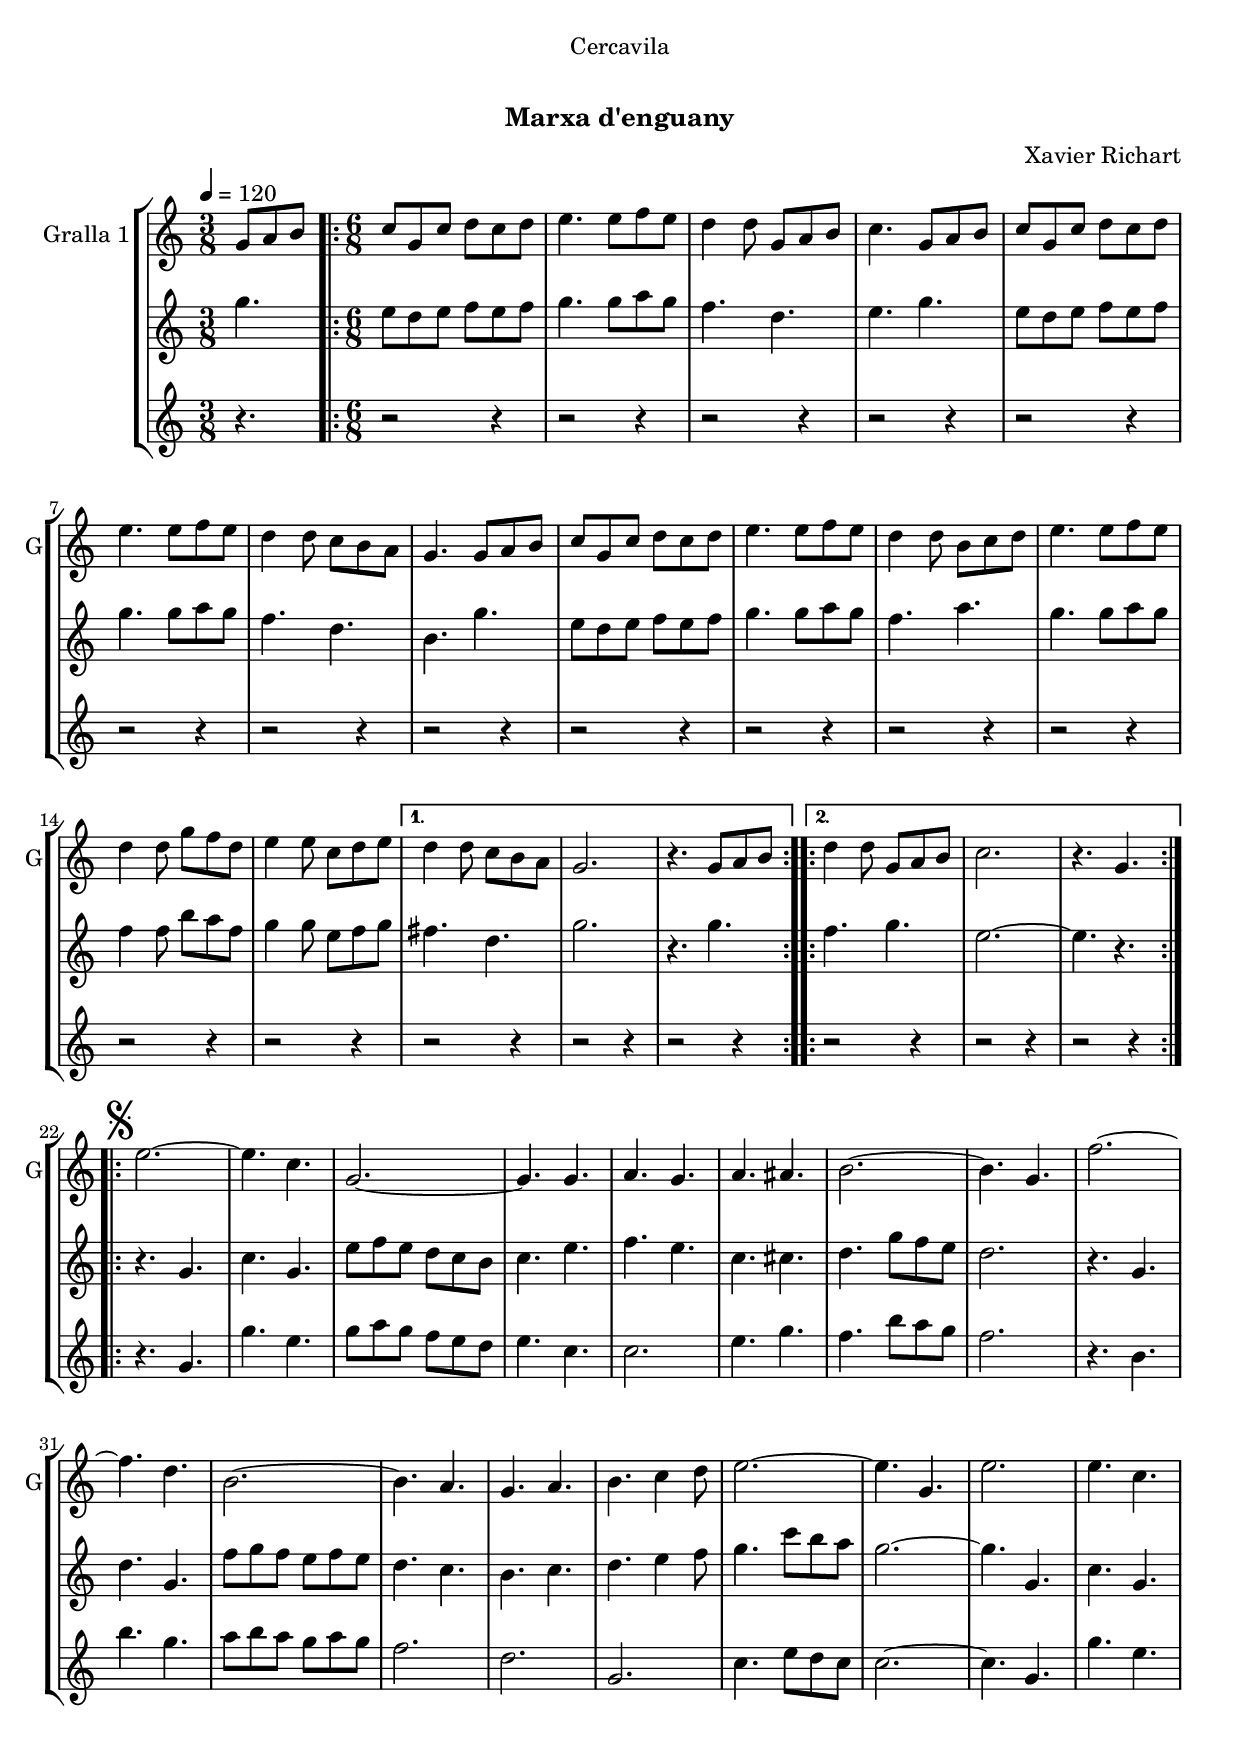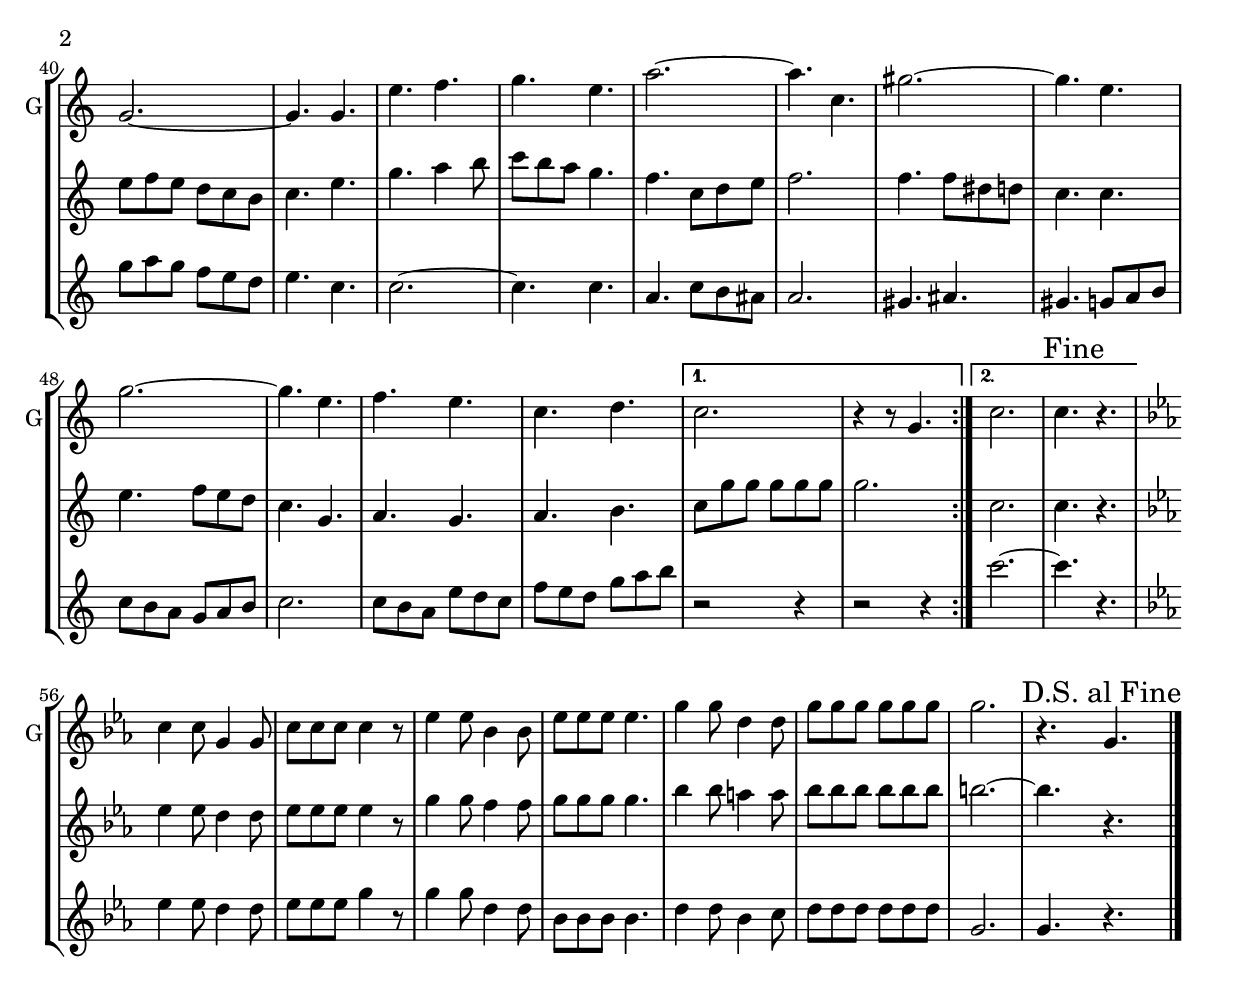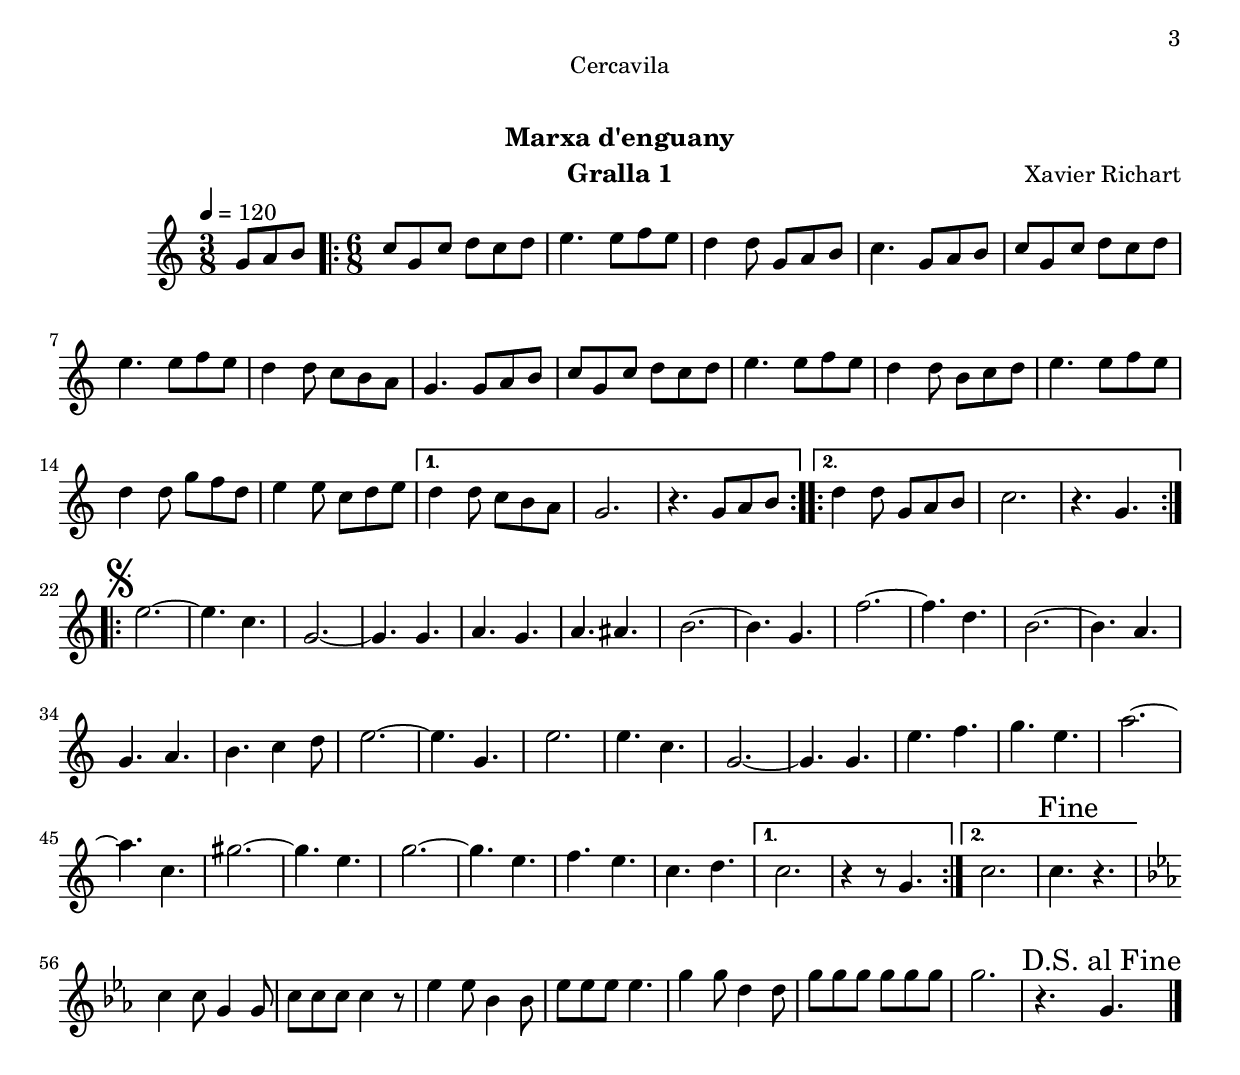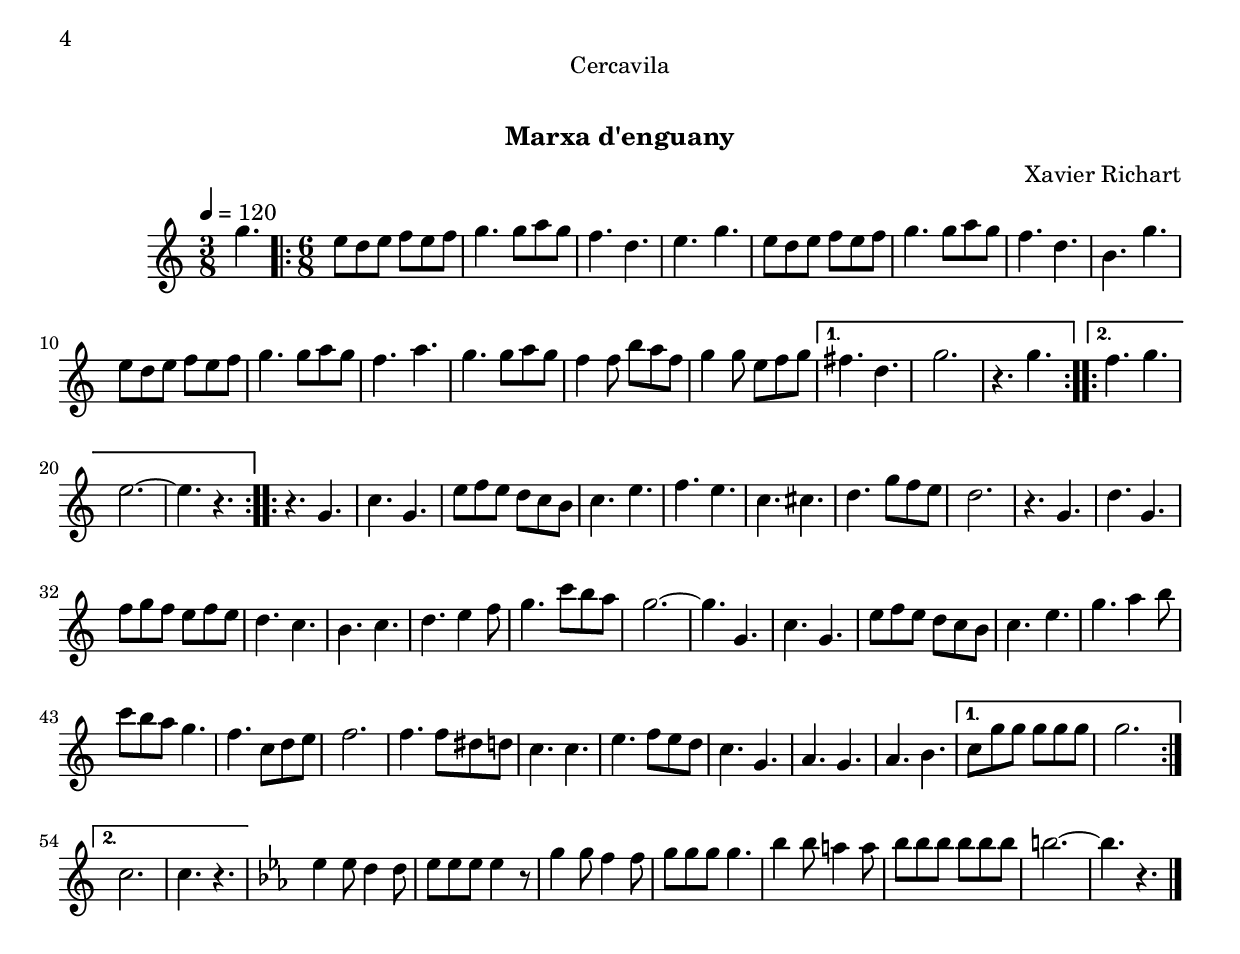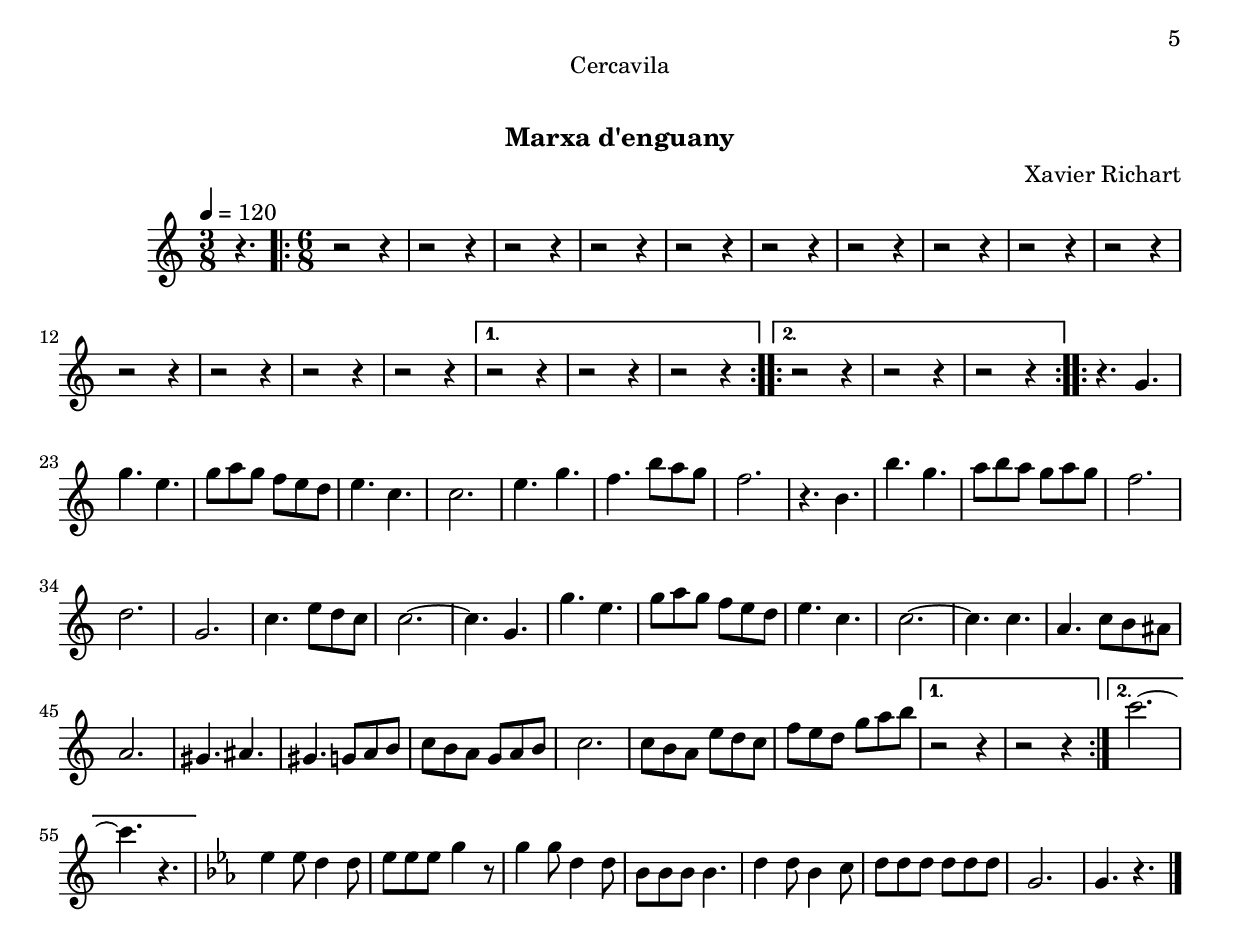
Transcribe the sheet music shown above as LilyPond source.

\version "2.22.1"

\header {
  dedication="Cercavila"
  title="  "
  subtitle="Marxa d'enguany"
  subsubtitle=""
  poet=""
  meter=""
  piece=""
  composer="Xavier Richart"
  arranger=""
  opus=""
  instrument=""
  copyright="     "
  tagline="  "
}

liniaroAa =
\relative g'
{
  \tempo 4=120
  \clef treble
  \key c \major
  \time 3/8
  g8 a b  |
  \time 6/8   \repeat volta 2 { c8 g c d c d  |
  e4. e8 f e  |
  d4 d8 g, a b  |
  %05
  c4. g8 a b  |
  c8 g c d c d  |
  e4. e8 f e  |
  d4 d8 c b a  |
  g4. g8 a b  |
  %10
  c8 g c d c d  |
  e4. e8 f e  |
  d4 d8 b c d  |
  e4. e8 f e  |
  d4 d8 g f d  |
  %15
  e4 e8 c d e }
  \alternative { { d4 d8 c b a  |
  g2.  |
  r4. g8 a b }
  \repeat volta 2 { d4 d8 g, a b  |
  %20
  c2.  |
  r4. g } }
  \repeat volta 2 { \mark \markup {\musicglyph #"scripts.segno"} e'2. ~  |
  e4. c  |
  g2. ~  |
  %25
  g4. g  |
  a4. g  |
  a4. ais  |
  b2. ~  |
  b4. g  |
  %30
  f'2. ~  |
  f4. d  |
  b2. ~  |
  b4. a  |
  g4. a  |
  %35
  b4. c4 d8  |
  e2. ~  |
  e4. g,  |
  e'2.  |
  e4. c  |
  %40
  g2. ~  |
  g4. g  |
  e'4. f  |
  g4. e  |
  a2. ~  |
  %45
  a4. c,  |
  gis'2. ~  |
  gis4. e  |
  g2. ~  |
  g4. e  |
  %50
  f4. e  |
  c4. d }
  \alternative { { c2.  |
  r4 r8 g4. }
  { c2.  |
  %55
  \mark "Fine" c4. r } }
  \key ees \major   c4 c8 g4 g8  |
  c8 c c c4 r8  | % kompletite
  ees4 ees8 bes4 bes8  |
  ees8 ees ees ees4.  |
  %60
  g4 g8 d4 d8  |
  g8 g g g g g  |
  g2.  |
  \mark "D.S. al Fine" r4. g,  \bar "|."
}

liniaroAb =
\relative g''
{
  \tempo 4=120
  \clef treble
  \key c \major
  \time 3/8
  g4.  |
  \time 6/8   \repeat volta 2 { e8 d e f e f  |
  g4. g8 a g  |
  f4. d  |
  %05
  e4. g  |
  e8 d e f e f  |
  g4. g8 a g  |
  f4. d  |
  b4. g'  |
  %10
  e8 d e f e f  |
  g4. g8 a g  |
  f4. a  |
  g4. g8 a g  |
  f4 f8 b a f  |
  %15
  g4 g8 e f g }
  \alternative { { fis4. d  |
  g2.  |
  r4. g }
  \repeat volta 2 { f4. g  |
  %20
  e2. ~  |
  e4. r } }
  \repeat volta 2 { r4. g,  |
  c4. g  |
  e'8 f e d c b  |
  %25
  c4. e  |
  f4. e  |
  c4. cis  |
  d4. g8 f e  |
  d2.  |
  %30
  r4. g,  |
  d'4. g,  |
  f'8 g f e f e  |
  d4. c  |
  b4. c  |
  %35
  d4. e4 f8  |
  g4. c8 b a  |
  g2. ~  |
  g4. g,  |
  c4. g  |
  %40
  e'8 f e d c b  |
  c4. e  |
  g4. a4 b8  |
  c8 b a g4.  |
  f4. c8 d e  |
  %45
  f2.  |
  f4. f8 dis d  |
  c4. c  |
  e4. f8 e d  |
  c4. g  |
  %50
  a4. g  |
  a4. b }
  \alternative { { c8 g' g g g g  |
  g2. }
  { c,2.  |
  %55
  c4. r } }
  \key ees \major   ees4 ees8 d4 d8  |
  ees8 ees ees ees4 r8  | % kompletite
  g4 g8 f4 f8  |
  g8 g g g4.  |
  %60
  bes4 bes8 a4 a8  |
  bes8 bes bes bes bes bes  |
  b2. ~  |
  b4. r  \bar "|."
}

liniaroAc =
\relative g'
{
  \tempo 4=120
  \clef treble
  \key c \major
  \time 3/8
  r4.  |
  \time 6/8   \repeat volta 2 { r2 r4  |
  r2 r4  |
  r2 r4  |
  %05
  r2 r4  |
  r2 r4  |
  r2 r4  |
  r2 r4  |
  r2 r4  |
  %10
  r2 r4  |
  r2 r4  |
  r2 r4  |
  r2 r4  |
  r2 r4  |
  %15
  r2 r4 }
  \alternative { { r2 r4  |
  r2 r4  |
  r2 r4 }
  \repeat volta 2 { r2 r4  |
  %20
  r2 r4  |
  r2 r4 } }
  \repeat volta 2 { r4. g  |
  g'4. e  |
  g8 a g f e d  |
  %25
  e4. c  |
  c2.  |
  e4. g  |
  f4. b8 a g  |
  f2.  |
  %30
  r4. b,  |
  b'4. g  |
  a8 b a g a g  |
  f2.  |
  d2.  |
  %35
  g,2.  |
  c4. e8 d c  |
  c2. ~  |
  c4. g  |
  g'4. e  |
  %40
  g8 a g f e d  |
  e4. c  |
  c2. ~  |
  c4. c  |
  a4. c8 b ais  |
  %45
  a2.  |
  gis4. ais  |
  gis4. g8 a b  |
  c8 b a g a b  |
  c2.  |
  %50
  c8 b a e' d c  |
  f8 e d g a b }
  \alternative { { r2 r4  |
  r2 r4 }
  { c2. ~  |
  %55
  c4. r } }
  \key ees \major   ees,4 ees8 d4 d8  |
  ees8 ees ees g4 r8  | % kompletite
  g4 g8 d4 d8  |
  bes8 bes bes bes4.  |
  %60
  d4 d8 bes4 c8  |
  d8 d d d d d  |
  g,2.  |
  g4. r  \bar "|."
}

\bookpart {
  \score {
    \new StaffGroup {
      \override Score.RehearsalMark #'self-alignment-X = #LEFT
      <<
        \new Staff \with {instrumentName = #"Gralla 1" shortInstrumentName = #"G"} \liniaroAa
        \new Staff \with {instrumentName = #"" shortInstrumentName = #" "} \liniaroAb
        \new Staff \with {instrumentName = #"" shortInstrumentName = #" "} \liniaroAc
      >>
    }
    \layout {}
  }
  \score { \unfoldRepeats
    \new StaffGroup {
      \override Score.RehearsalMark #'self-alignment-X = #LEFT
      <<
        \new Staff \with {instrumentName = #"Gralla 1" shortInstrumentName = #"G"} \liniaroAa
        \new Staff \with {instrumentName = #"" shortInstrumentName = #" "} \liniaroAb
        \new Staff \with {instrumentName = #"" shortInstrumentName = #" "} \liniaroAc
      >>
    }
    \midi {}
  }
}

\bookpart {
  \header {instrument="Gralla 1"}
  \score {
    \new StaffGroup {
      \override Score.RehearsalMark #'self-alignment-X = #LEFT
      <<
        \new Staff \liniaroAa
      >>
    }
    \layout {}
  }
  \score { \unfoldRepeats
    \new StaffGroup {
      \override Score.RehearsalMark #'self-alignment-X = #LEFT
      <<
        \new Staff \liniaroAa
      >>
    }
    \midi {}
  }
}

\bookpart {
  \header {instrument=""}
  \score {
    \new StaffGroup {
      \override Score.RehearsalMark #'self-alignment-X = #LEFT
      <<
        \new Staff \liniaroAb
      >>
    }
    \layout {}
  }
  \score { \unfoldRepeats
    \new StaffGroup {
      \override Score.RehearsalMark #'self-alignment-X = #LEFT
      <<
        \new Staff \liniaroAb
      >>
    }
    \midi {}
  }
}

\bookpart {
  \header {instrument=""}
  \score {
    \new StaffGroup {
      \override Score.RehearsalMark #'self-alignment-X = #LEFT
      <<
        \new Staff \liniaroAc
      >>
    }
    \layout {}
  }
  \score { \unfoldRepeats
    \new StaffGroup {
      \override Score.RehearsalMark #'self-alignment-X = #LEFT
      <<
        \new Staff \liniaroAc
      >>
    }
    \midi {}
  }
}

